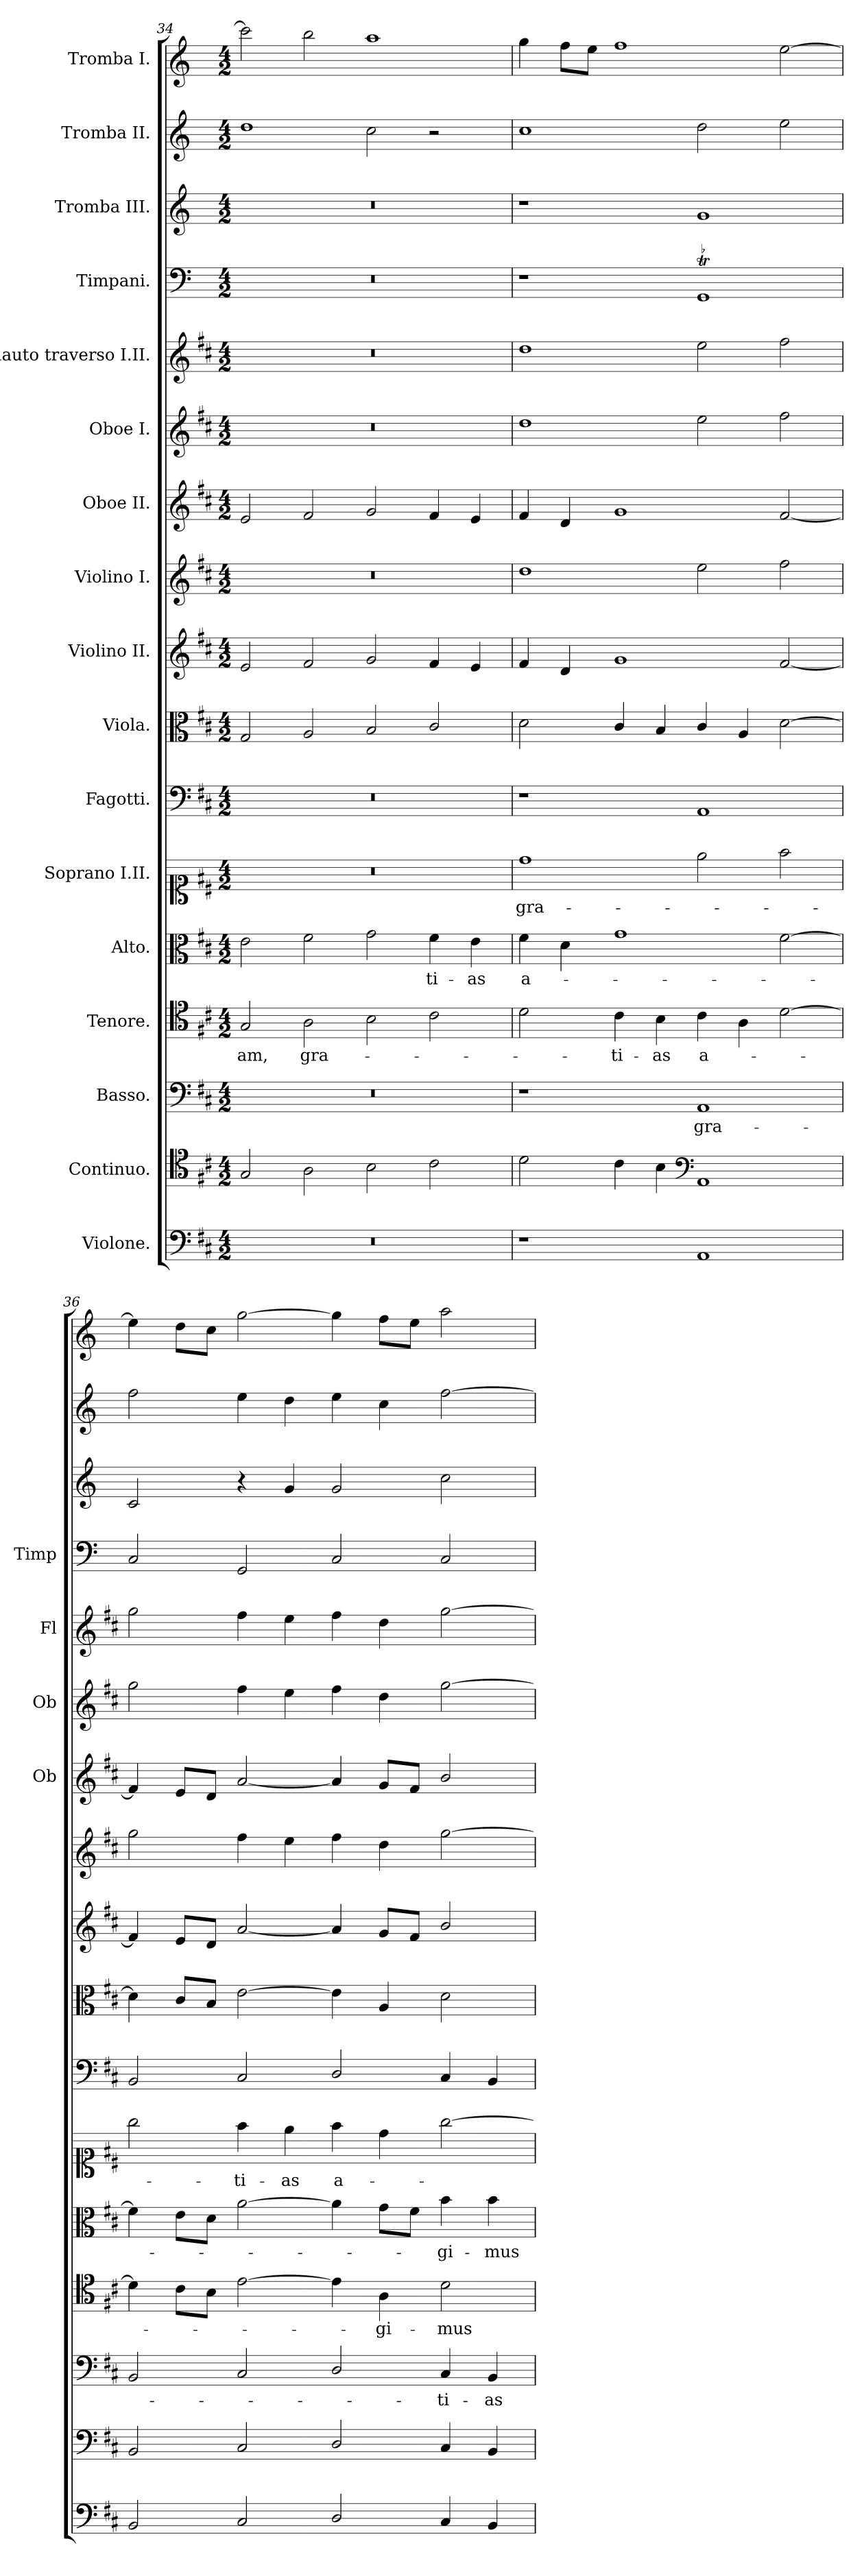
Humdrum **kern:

**kern	**kern	**kern	**text	**kern	**text	**kern	**text	**kern	**text	**kern	**kern	**kern	**kern	**kern	**kern	**kern	**kern	**dynam	**kern	**dynam	**kern	**kern
*part17	*part16	*part15	*part15	*part14	*part14	*part13	*part13	*part12	*part12	*part11	*part10	*part9	*part8	*part7	*part6	*part5	*part4	*part4	*part3	*part3	*part2	*part1
*staff17	*staff16	*staff15	*staff15	*staff14	*staff14	*staff13	*staff13	*staff12	*staff12	*staff11	*staff10	*staff9	*staff8	*staff7	*staff6	*staff5	*staff4	*staff4	*staff3	*staff3	*staff2	*staff1
*I"Violone.	*I"Continuo.	*I"Basso.	*	*I"Tenore.	*	*I"Alto.	*	*I"Soprano I.II.	*	*I"Fagotti.	*I"Viola.	*I"Violino II.	*I"Violino I.	*I"Oboe II.	*I"Oboe I.	*I"Flauto traverso I.II.	*I"Timpani.	*	*I"Tromba III.	*	*I"Tromba II.	*I"Tromba I.
*	*	*	*	*	*	*	*	*	*	*	*	*	*	*I'Ob	*I'Ob	*I'Fl	*I'Timp	*	*	*	*	*
*clefF4	*clefC4	*clefF4	*	*clefC4	*	*clefC3	*	*clefC1	*	*clefF4	*clefC3	*clefG2	*clefG2	*clefG2	*clefG2	*clefG2	*clefF4	*	*clefG2	*	*clefG2	*clefG2
*ITrd7c12	*	*	*	*	*	*	*	*	*	*	*	*	*	*	*	*	*ITrd-1c-2	*	*ITrd-1c-2	*	*ITrd-1c-2	*ITrd-1c-2
*k[f#c#]	*k[f#c#]	*k[f#c#]	*	*k[f#c#]	*	*k[f#c#]	*	*k[f#c#]	*	*k[f#c#]	*k[f#c#]	*k[f#c#]	*k[f#c#]	*k[f#c#]	*k[f#c#]	*k[f#c#]	*k[f#c#]	*	*k[f#c#]	*	*k[f#c#]	*k[f#c#]
*M4/2	*M4/2	*M4/2	*	*M4/2	*	*M4/2	*	*M4/2	*	*M4/2	*M4/2	*M4/2	*M4/2	*M4/2	*M4/2	*M4/2	*M4/2	*	*M4/2	*	*M4/2	*M4/2
=34	=34	=34	=34	=34	=34	=34	=34	=34	=34	=34	=34	=34	=34	=34	=34	=34	=34	=34	=34	=34	=34	=34
!	!	!	!	!	!LO:LY:b	!	!	!	!	!	!	!	!	!	!	!	!	!	!	!	!	!
0r	2G/	0r	.	2G/	-am,	2e\	.	0r	.	0r	2G/	2e/	0r	2e/	0r	0r	0r	.	0r	.	1ee	2ddd\]
!	!	!	!	!	!LO:LY:b	!	!	!	!	!	!	!	!	!	!	!	!	!	!	!	!	!
.	2A\	.	.	2A\	gra-	2f#\	.	.	.	.	2A/	2f#/	.	2f#/	.	.	.	.	.	.	.	2ccc#\
*	*	*	*	*	*	*	*	*	*	*	*	*	*	*	*	*	*	*	*	*	*	*MM105
.	2B\	.	.	2B\	.	2g\	.	.	.	.	2B/	2g/	.	2g/	.	.	.	.	.	.	2dd\	1bb
!	!	!	!	!	!	!	!LO:LY:b	!	!	!	!	!	!	!	!	!	!	!	!	!	!	!
.	2c#\	.	.	2c#\	.	4f#\	-ti-	.	.	.	2c#/	4f#/	.	4f#/	.	.	.	.	.	.	2r	.
!	!	!	!	!	!	!	!LO:LY:b	!	!	!	!	!	!	!	!	!	!	!	!	!	!	!
.	.	.	.	.	.	4e\	-as	.	.	.	.	4e/	.	4e/	.	.	.	.	.	.	.	.
=35	=35	=35	=35	=35	=35	=35	=35	=35	=35	=35	=35	=35	=35	=35	=35	=35	=35	=35	=35	=35	=35	=35
*	*	*	*	*	*	*	*	*	*	*	*	*	*	*	*	*	*	*	*	*	*	*MM90
!	!	!	!	!	!	!	!LO:LY:b	!	!LO:LY:b	!	!	!	!	!	!	!	!	!	!	!	!	!
1r	2d\	1r	.	2d\	.	4f#\	a-	1dd	gra-	1r	2d\	4f#/	1dd	4f#/	1dd	1dd	1r	.	1r	.	1dd	4aa\
.	.	.	.	.	.	4d\	.	.	.	.	.	4d/	.	4d/	.	.	.	.	.	.	.	8gg\L
.	.	.	.	.	.	.	.	.	.	.	.	.	.	.	.	.	.	.	.	.	.	8ff#\J
!	!	!	!	!	!LO:LY:b	!	!	!	!	!	!	!	!	!	!	!	!	!	!	!	!	!
.	4c#\	.	.	4c#\	-ti-	1g	.	.	.	.	4c#/	1g	.	1g	.	.	.	.	.	.	.	1gg
!	!	!	!	!	!LO:LY:b	!	!	!	!	!	!	!	!	!	!	!	!	!	!	!	!	!
.	4B\	.	.	4B\	-as	.	.	.	.	.	4B/	.	.	.	.	.	.	.	.	.	.	.
*	*clefF4	*	*	*	*	*	*	*	*	*	*	*	*	*	*	*	*	*	*	*	*	*
!	!	!	!LO:LY:b	!	!LO:LY:b	!	!	!	!	!	!	!	!	!	!	!	!	!LO:DY:b	!	!LO:DY:b	!	!
1AAA	1AA	1AA	gra-	4c#\	a-	.	.	2ee\	.	1AA	4c#/	.	2ee\	.	2ee\	2ee\	1AAt	other-dynamics	1a	other-dynamics	2ee\	.
.	.	.	.	4A\	.	.	.	.	.	.	4A/	.	.	.	.	.	.	.	.	.	.	.
.	.	.	.	[2d\	.	[2f#\	.	2ff#\	.	.	[2d\	[2f#/	2ff#\	[2f#/	2ff#\	2ff#\	.	.	.	.	2ff#\	[2ff#\
=36	=36	=36	=36	=36	=36	=36	=36	=36	=36	=36	=36	=36	=36	=36	=36	=36	=36	=36	=36	=36	=36	=36
!	!	!	!	!	!	!	!	!	!	!	!	!	!	!	!	!	!	!LO:DY:b	!	!	!	!
2BBB/	2BB/	2BB/	.	4d\]	.	4f#\]	.	2gg\	.	2BB/	4d\]	4f#/]	2gg\	4f#/]	2gg\	2gg\	2D/	other-dynamics	2d/	.	2gg\	4ff#\]
.	.	.	.	8c#\L	.	8e\L	.	.	.	.	8c#/L	8e/L	.	8e/L	.	.	.	.	.	.	.	8ee\L
.	.	.	.	8B\J	.	8d\J	.	.	.	.	8B/J	8d/J	.	8d/J	.	.	.	.	.	.	.	8dd\J
!	!	!	!	!	!	!	!	!	!LO:LY:b	!	!	!	!	!	!	!	!	!	!	!	!	!
2CC#/	2C#/	2C#/	.	[2e\	.	[2a\	.	4ff#\	-ti-	2C#/	[2e\	[2a/	4ff#\	[2a/	4ff#\	4ff#\	2AA/	.	4r	.	4ff#\	[2aa\
!	!	!	!	!	!	!	!	!	!LO:LY:b	!	!	!	!	!	!	!	!	!	!	!	!	!
.	.	.	.	.	.	.	.	4ee\	-as	.	.	.	4ee\	.	4ee\	4ee\	.	.	4a/	.	4ee\	.
!	!	!	!	!	!	!	!	!	!LO:LY:b	!	!	!	!	!	!	!	!	!	!	!	!	!
2DD/	2D/	2D/	.	4e\]	.	4a\]	.	4ff#\	a-	2D/	4e\]	4a/]	4ff#\	4a/]	4ff#\	4ff#\	2D/	.	2a/	.	4ff#\	4aa\]
!	!	!	!	!	!LO:LY:b	!	!	!	!	!	!	!	!	!	!	!	!	!	!	!	!	!
.	.	.	.	4A\	-gi-	8g\L	.	4dd\	.	.	4A/	8g/L	4dd\	8g/L	4dd\	4dd\	.	.	.	.	4dd\	8gg\L
.	.	.	.	.	.	8f#\J	.	.	.	.	.	8f#/J	.	8f#/J	.	.	.	.	.	.	.	8ff#\J
!	!	!	!LO:LY:b	!	!LO:LY:b	!	!LO:LY:b	!	!	!	!	!	!	!	!	!	!	!	!	!	!	!
4CC#/	4C#/	4C#/	-ti-	2d\	-mus	4b\	gi-	[2gg\	.	4C#/	2d\	2b/	[2gg\	2b/	[2gg\	[2gg\	2D/	.	2dd\	.	[2gg\	2bb\
!	!	!	!LO:LY:b	!	!	!	!LO:LY:b	!	!	!	!	!	!	!	!	!	!	!	!	!	!	!
4BBB/	4BB/	4BB/	-as	.	.	4b\	-mus	.	.	4BB/	.	.	.	.	.	.	.	.	.	.	.	.
=	=	=	=	=	=	=	=	=	=	=	=	=	=	=	=	=	=	=	=	=	=	=
*-	*-	*-	*-	*-	*-	*-	*-	*-	*-	*-	*-	*-	*-	*-	*-	*-	*-	*-	*-	*-	*-	*-
